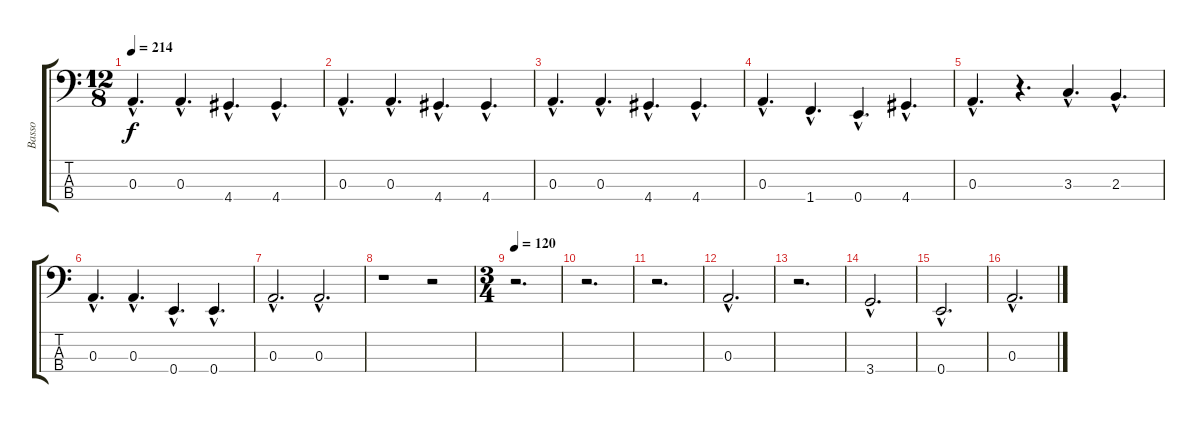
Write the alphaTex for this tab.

\track ("Basso" "Basso") {instrument electricbasspick}
\staff {score tabs}
\tuning (G2 D2 A1 E1) {hide}
\ts (12 8)
\tempo 214
\clef f4
\ks c
0.3{hac}.4{d dy f} 0.3{hac}.4{d} 4.4{hac}.4{d} 4.4{hac}.4{d} |
0.3{hac}.4{d} 0.3{hac}.4{d} 4.4{hac}.4{d} 4.4{hac}.4{d} |
0.3{hac}.4{d} 0.3{hac}.4{d} 4.4{hac}.4{d} 4.4{hac}.4{d} |
0.3{hac}.4{d} 1.4{hac}.4{d} 0.4{hac}.4{d} 4.4{hac}.4{d} |
0.3{hac}.4{d} r.4{d} 3.3{hac}.4{d} 2.3{hac}.4{d} |
0.3{hac}.4{d} 0.3{hac}.4{d} 0.4{hac}.4{d} 0.4{hac}.4{d} |
0.3{hac}.2{d} 0.3{hac}.2{d} |
r.1 r.2 |
\ts (3 4)
\tempo 120
r.2{d} |
r.2{d} |
r.2{d} |
0.3{hac}.2{d} |
r.2{d} |
3.4{hac}.2{d} |
0.4{hac}.2{d} |
0.3{hac}.2{d}
